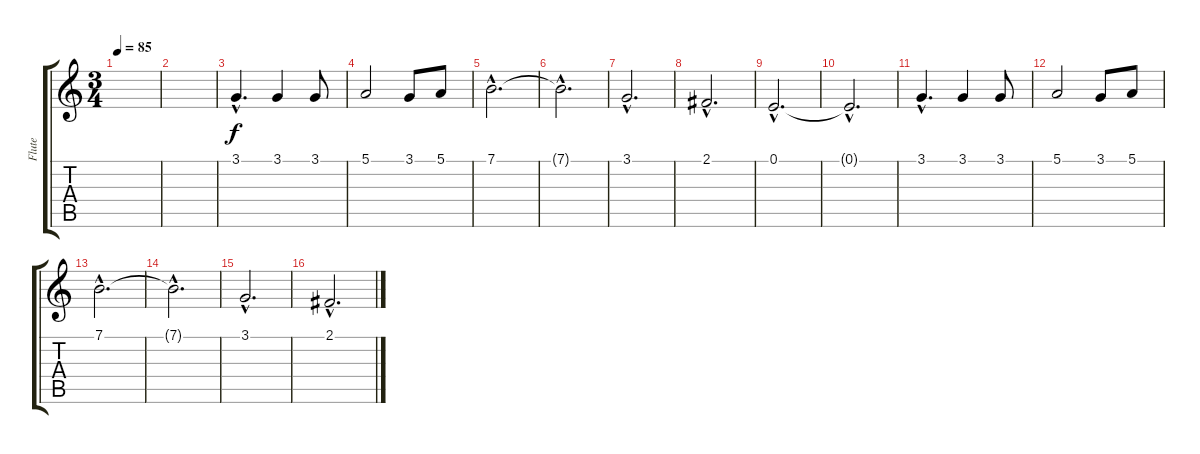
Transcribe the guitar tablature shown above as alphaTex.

\track ("Flute" "Flute") {instrument panflute}
\staff {score tabs}
\tuning (E4 B3 G3 D3 A2 E2) {hide}
\ts (3 4)
\tempo 85
\clef g2
\ks c
|
|
3.1{hac}.4{d} 3.1.4 3.1.8 |
5.1.2 3.1.8 5.1.8 |
7.1{hac}.2{d} |
7.1{hac t}.2{d} |
3.1{hac}.2{d} |
2.1{hac}.2{d} |
0.1{hac}.2{d} |
0.1{hac t}.2{d} |
3.1{hac}.4{d} 3.1.4 3.1.8 |
5.1.2 3.1.8 5.1.8 |
7.1{hac}.2{d} |
7.1{hac t}.2{d} |
3.1{hac}.2{d} |
2.1{hac}.2{d}
